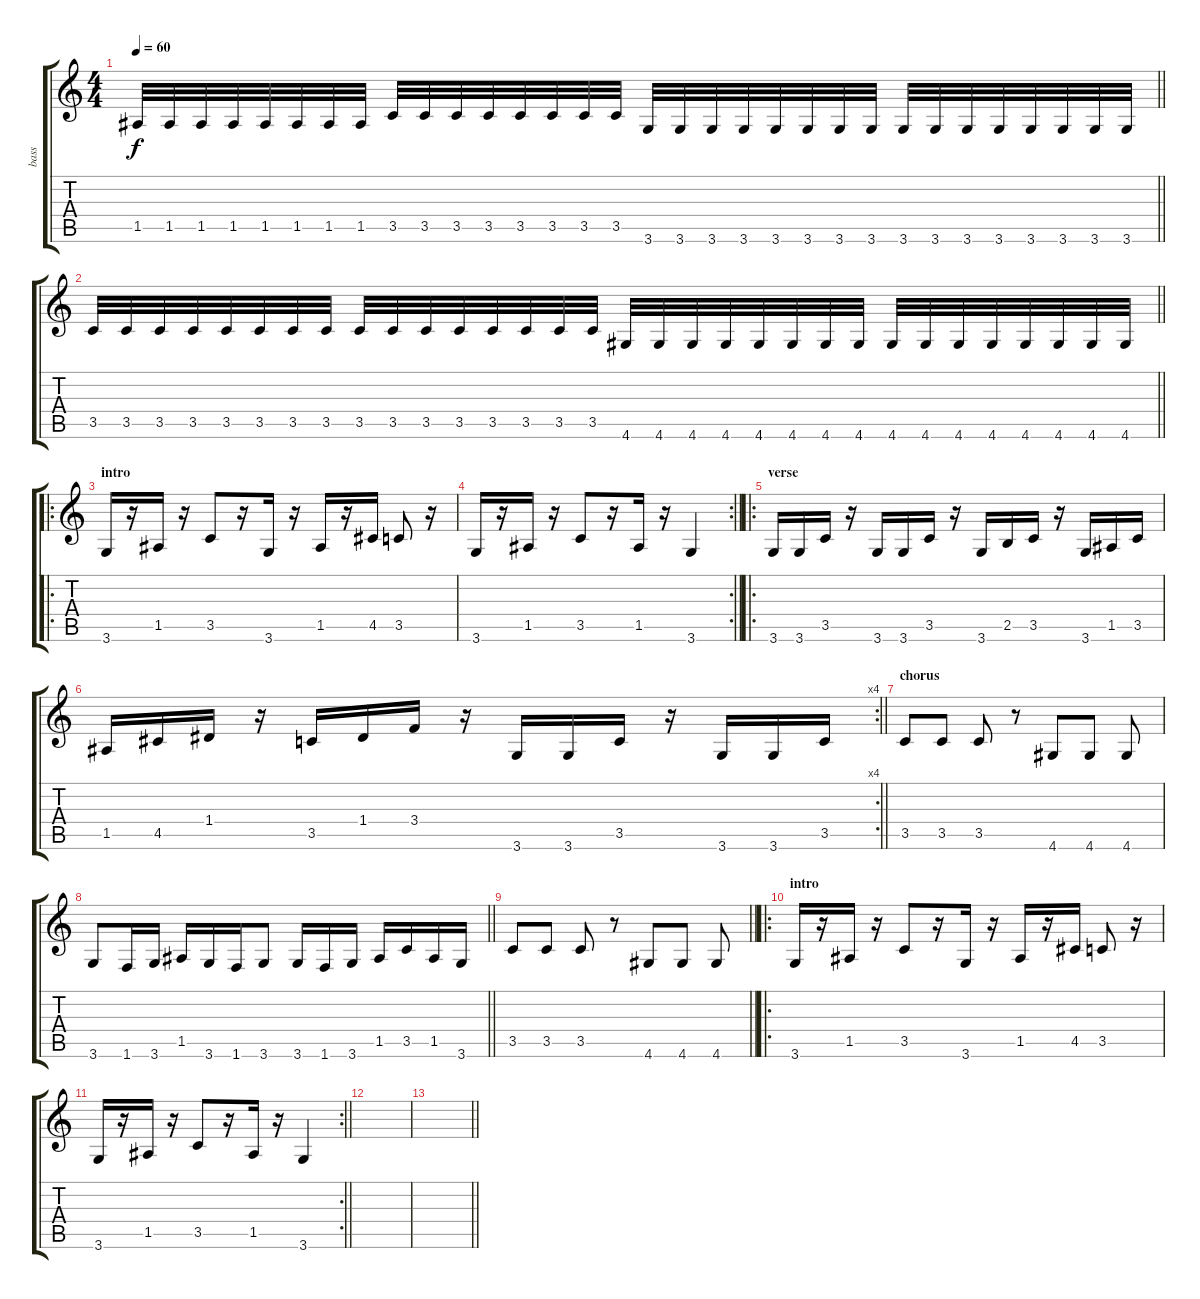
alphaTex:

\track ("bass" "bass") {instrument acousticbass}
\staff {score tabs}
\tuning (E4 B3 G3 D3 A2 E2) {hide}
\ts (4 4)
\tempo 60
\clef g2
\barLineRight lightlight
\ks c
1.5.32{dy f} 1.5.32 1.5.32 1.5.32 1.5.32 1.5.32 1.5.32 1.5.32 3.5.32 3.5.32 3.5.32 3.5.32 3.5.32 3.5.32 3.5.32 3.5.32 3.6.32 3.6.32 3.6.32 3.6.32 3.6.32 3.6.32 3.6.32 3.6.32 3.6.32 3.6.32 3.6.32 3.6.32 3.6.32 3.6.32 3.6.32 3.6.32 |
\barLineRight lightlight
3.5.32 3.5.32 3.5.32 3.5.32 3.5.32 3.5.32 3.5.32 3.5.32 3.5.32 3.5.32 3.5.32 3.5.32 3.5.32 3.5.32 3.5.32 3.5.32 4.6.32 4.6.32 4.6.32 4.6.32 4.6.32 4.6.32 4.6.32 4.6.32 4.6.32 4.6.32 4.6.32 4.6.32 4.6.32 4.6.32 4.6.32 4.6.32 |
\ro
\section ("" "intro")
3.6.16 r.16 1.5.16 r.16 3.5.8 r.16 3.6.16 r.16 1.5.16 r.16 4.5.16 3.5.8 r.16 |
\rc 2
\barLineRight lightlight
3.6.16 r.16 1.5.16 r.16 3.5.8 r.16 1.5.16 r.16 3.6.4 |
\ro
\section ("" "verse")
3.6.16 3.6.16 3.5.16 r.16 3.6.16 3.6.16 3.5.16 r.16 3.6.16 2.5.16 3.5.16 r.16 3.6.16 1.5.16 3.5.16 |
\rc 4
\barLineRight lightlight
1.5.16 4.5.16 1.4.16 r.16 3.5.16 1.4.16 3.4.16 r.16 3.6.16 3.6.16 3.5.16 r.16 3.6.16 3.6.16 3.5.16 |
\section ("" "chorus")
3.5.8 3.5.8 3.5.8 r.8 4.6.8 4.6.8 4.6.8 |
\barLineRight lightlight
3.6.8 1.6.16 3.6.16 1.5.16 3.6.16 1.6.16 3.6.8 3.6.16 1.6.16 3.6.16 1.5.16 3.5.16 1.5.16 3.6.16 |
\barLineRight lightlight
3.5.8 3.5.8 3.5.8 r.8 4.6.8 4.6.8 4.6.8 |
\ro
\section ("" "intro")
3.6.16 r.16 1.5.16 r.16 3.5.8 r.16 3.6.16 r.16 1.5.16 r.16 4.5.16 3.5.8 r.16 |
\rc 2
\barLineRight lightlight
3.6.16 r.16 1.5.16 r.16 3.5.8 r.16 1.5.16 r.16 3.6.4 |
|
\barLineRight lightlight
